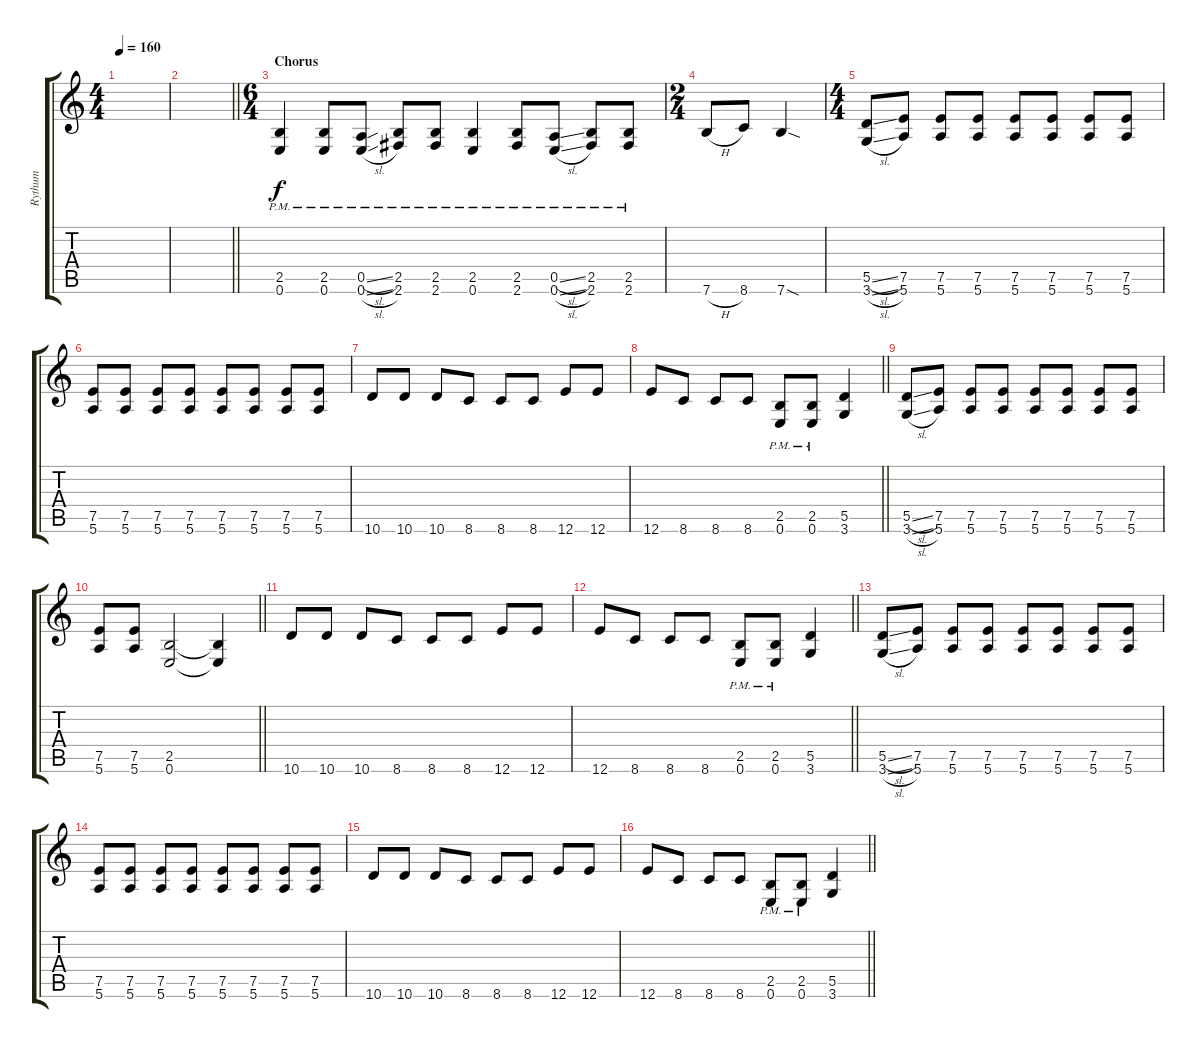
\track ("Rythum" "Rythum") {instrument distortionguitar}
\staff {score tabs}
\tuning (E4 B3 G3 D3 A2 E2) {hide}
\ts (4 4)
\tempo 160
\clef g2
\ks c
|
\barLineRight lightlight
|
\ts (6 4)
\section ("" "Chorus")
(2.5{pm} 0.6{pm}).4 (2.5{pm} 0.6{pm}).8 (0.5{sl pm} 0.6{sl pm}).8 (2.5{pm} 2.6{pm}).8 (2.5{pm} 2.6{pm}).8 (2.5{pm} 0.6{pm}).4 (2.5{pm} 2.6{pm}).8 (0.5{sl pm} 0.6{sl pm}).8 (2.5{pm} 2.6{pm}).8 (2.5{pm} 2.6{pm}).8 |
\ts (2 4)
7.6{h}.8 8.6.8 7.6{sod}.4 |
\ts (4 4)
(5.5{sl} 3.6{sl}).8 (7.5 5.6).8 (7.5 5.6).8 (7.5 5.6).8 (7.5 5.6).8 (7.5 5.6).8 (7.5 5.6).8 (7.5 5.6).8 |
(7.5 5.6).8 (7.5 5.6).8 (7.5 5.6).8 (7.5 5.6).8 (7.5 5.6).8 (7.5 5.6).8 (7.5 5.6).8 (7.5 5.6).8 |
10.6.8 10.6.8 10.6.8 8.6.8 8.6.8 8.6.8 12.6.8 12.6.8 |
\barLineRight lightlight
12.6.8 8.6.8 8.6.8 8.6.8 (2.5{pm} 0.6{pm}).8 (2.5{pm} 0.6{pm}).8 (5.5 3.6).4 |
(5.5{sl} 3.6{sl}).8 (7.5 5.6).8 (7.5 5.6).8 (7.5 5.6).8 (7.5 5.6).8 (7.5 5.6).8 (7.5 5.6).8 (7.5 5.6).8 |
\barLineRight lightlight
(7.5 5.6).8 (7.5 5.6).8 (2.5 0.6).2 (2.5{t} 0.6{t}).4 |
10.6.8 10.6.8 10.6.8 8.6.8 8.6.8 8.6.8 12.6.8 12.6.8 |
\barLineRight lightlight
12.6.8 8.6.8 8.6.8 8.6.8 (2.5{pm} 0.6{pm}).8 (2.5{pm} 0.6{pm}).8 (5.5 3.6).4 |
(5.5{sl} 3.6{sl}).8 (7.5 5.6).8 (7.5 5.6).8 (7.5 5.6).8 (7.5 5.6).8 (7.5 5.6).8 (7.5 5.6).8 (7.5 5.6).8 |
(7.5 5.6).8 (7.5 5.6).8 (7.5 5.6).8 (7.5 5.6).8 (7.5 5.6).8 (7.5 5.6).8 (7.5 5.6).8 (7.5 5.6).8 |
10.6.8 10.6.8 10.6.8 8.6.8 8.6.8 8.6.8 12.6.8 12.6.8 |
\barLineRight lightlight
12.6.8 8.6.8 8.6.8 8.6.8 (2.5{pm} 0.6{pm}).8 (2.5{pm} 0.6{pm}).8 (5.5 3.6).4
